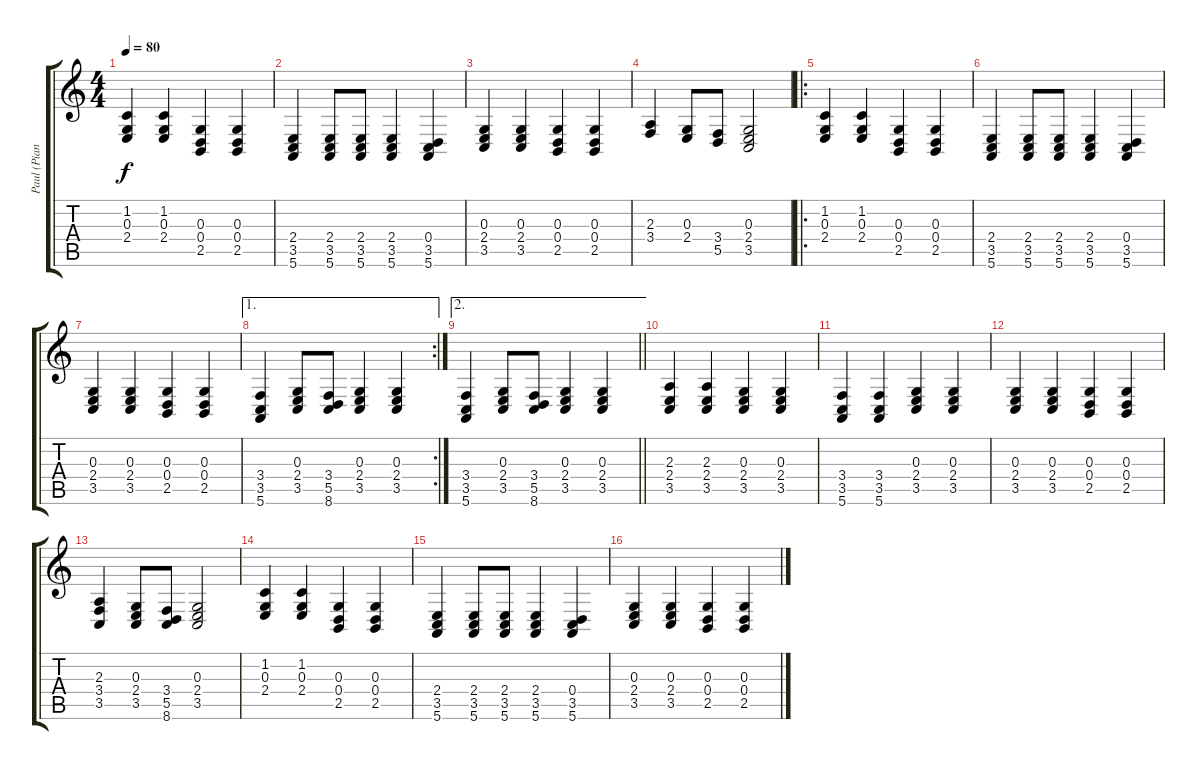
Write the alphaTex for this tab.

\track ("Paul (Piano Right Hand)" "Paul (Pian") {instrument brightacousticpiano}
\staff {score tabs}
\tuning (E4 B3 G3 D3 A2 E2) {hide}
\ts (4 4)
\tempo 80
\clef g2
\ks c
(1.2 0.3 2.4).4{dy f instrument brightacousticpiano} (1.2 0.3 2.4).4 (0.3 0.4 2.5).4 (0.3 0.4 2.5).4 |
(2.4 3.5 5.6).4 (2.4 3.5 5.6).8 (2.4 3.5 5.6).8 (2.4 3.5 5.6).4 (0.4 3.5 5.6).4 |
(0.3 2.4 3.5).4 (0.3 2.4 3.5).4 (0.3 0.4 2.5).4 (0.3 0.4 2.5).4 |
(2.3 3.4).4 (0.3 2.4).8 (3.4 5.5).8 (0.3 2.4 3.5).2 |
\ro
(1.2 0.3 2.4).4 (1.2 0.3 2.4).4 (0.3 0.4 2.5).4 (0.3 0.4 2.5).4 |
(2.4 3.5 5.6).4 (2.4 3.5 5.6).8 (2.4 3.5 5.6).8 (2.4 3.5 5.6).4 (0.4 3.5 5.6).4 |
(0.3 2.4 3.5).4 (0.3 2.4 3.5).4 (0.3 0.4 2.5).4 (0.3 0.4 2.5).4 |
\ae 1
\rc 2
(3.4 3.5 5.6).4 (0.3 2.4 3.5).8 (3.4 5.5 8.6).8 (0.3 2.4 3.5).4 (0.3 2.4 3.5).4 |
\ae 2
\barLineRight lightlight
(3.4 3.5 5.6).4 (0.3 2.4 3.5).8 (3.4 5.5 8.6).8 (0.3 2.4 3.5).4 (0.3 2.4 3.5).4 |
(2.3 2.4 3.5).4 (2.3 2.4 3.5).4 (0.3 2.4 3.5).4 (0.3 2.4 3.5).4 |
(3.4 3.5 5.6).4 (3.4 3.5 5.6).4 (0.3 2.4 3.5).4 (0.3 2.4 3.5).4 |
(0.3 2.4 3.5).4 (0.3 2.4 3.5).4 (0.3 0.4 2.5).4 (0.3 0.4 2.5).4 |
(2.3 3.4 3.5).4 (0.3 2.4 3.5).8 (3.4 5.5 8.6).8 (0.3 2.4 3.5).2 |
(1.2 0.3 2.4).4 (1.2 0.3 2.4).4 (0.3 0.4 2.5).4 (0.3 0.4 2.5).4 |
(2.4 3.5 5.6).4 (2.4 3.5 5.6).8 (2.4 3.5 5.6).8 (2.4 3.5 5.6).4 (0.4 3.5 5.6).4 |
(0.3 2.4 3.5).4 (0.3 2.4 3.5).4 (0.3 0.4 2.5).4 (0.3 0.4 2.5).4
